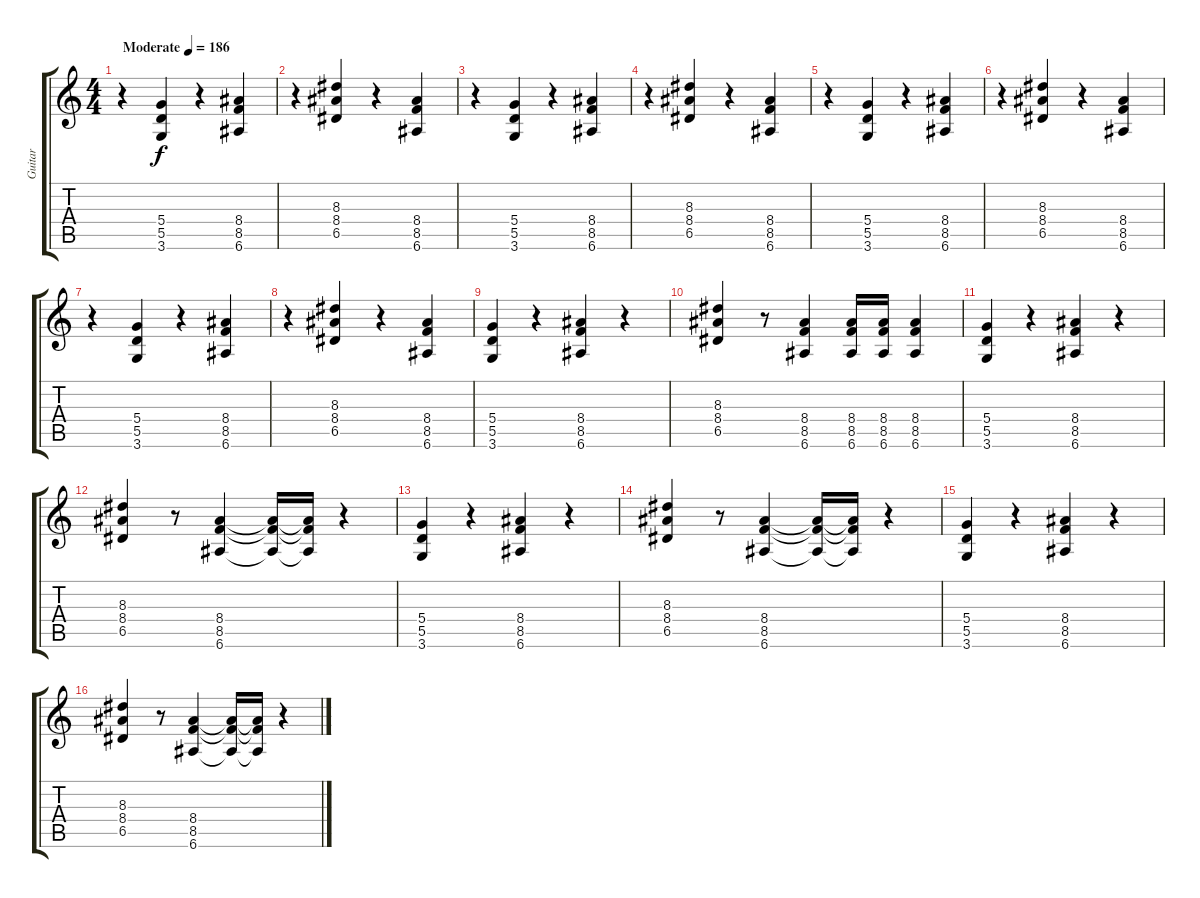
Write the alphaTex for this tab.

\track ("Guitar" "Guitar") {instrument distortionguitar}
\staff {score tabs}
\tuning (E4 B3 G3 D3 A2 E2) {hide}
\ts (4 4)
\tempo (186 "Moderate")
\clef g2
\ks c
r.4{dy f instrument distortionguitar} (5.4 5.5 3.6).4 r.4 (8.4 8.5 6.6).4 |
r.4 (8.3 8.4 6.5).4 r.4 (8.4 8.5 6.6).4 |
r.4 (5.4 5.5 3.6).4 r.4 (8.4 8.5 6.6).4 |
r.4 (8.3 8.4 6.5).4 r.4 (8.4 8.5 6.6).4 |
r.4 (5.4 5.5 3.6).4 r.4 (8.4 8.5 6.6).4 |
r.4 (8.3 8.4 6.5).4 r.4 (8.4 8.5 6.6).4 |
r.4 (5.4 5.5 3.6).4 r.4 (8.4 8.5 6.6).4 |
r.4 (8.3 8.4 6.5).4 r.4 (8.4 8.5 6.6).4 |
(5.4 5.5 3.6).4 r.4 (8.4 8.5 6.6).4 r.4 |
(8.3 8.4 6.5).4 r.8 (8.4 8.5 6.6).4 (8.4 8.5 6.6).16 (8.4 8.5 6.6).16 (8.4 8.5 6.6).4 |
(5.4 5.5 3.6).4 r.4 (8.4 8.5 6.6).4 r.4 |
(8.3 8.4 6.5).4 r.8 (8.4 8.5 6.6).4 (8.4{t} 8.5{t} 6.6{t}).16 (8.4{t} 8.5{t} 6.6{t}).16 r.4 |
(5.4 5.5 3.6).4 r.4 (8.4 8.5 6.6).4 r.4 |
(8.3 8.4 6.5).4 r.8 (8.4 8.5 6.6).4 (8.4{t} 8.5{t} 6.6{t}).16 (8.4{t} 8.5{t} 6.6{t}).16 r.4 |
(5.4 5.5 3.6).4 r.4 (8.4 8.5 6.6).4 r.4 |
(8.3 8.4 6.5).4 r.8 (8.4 8.5 6.6).4 (8.4{t} 8.5{t} 6.6{t}).16 (8.4{t} 8.5{t} 6.6{t}).16 r.4
